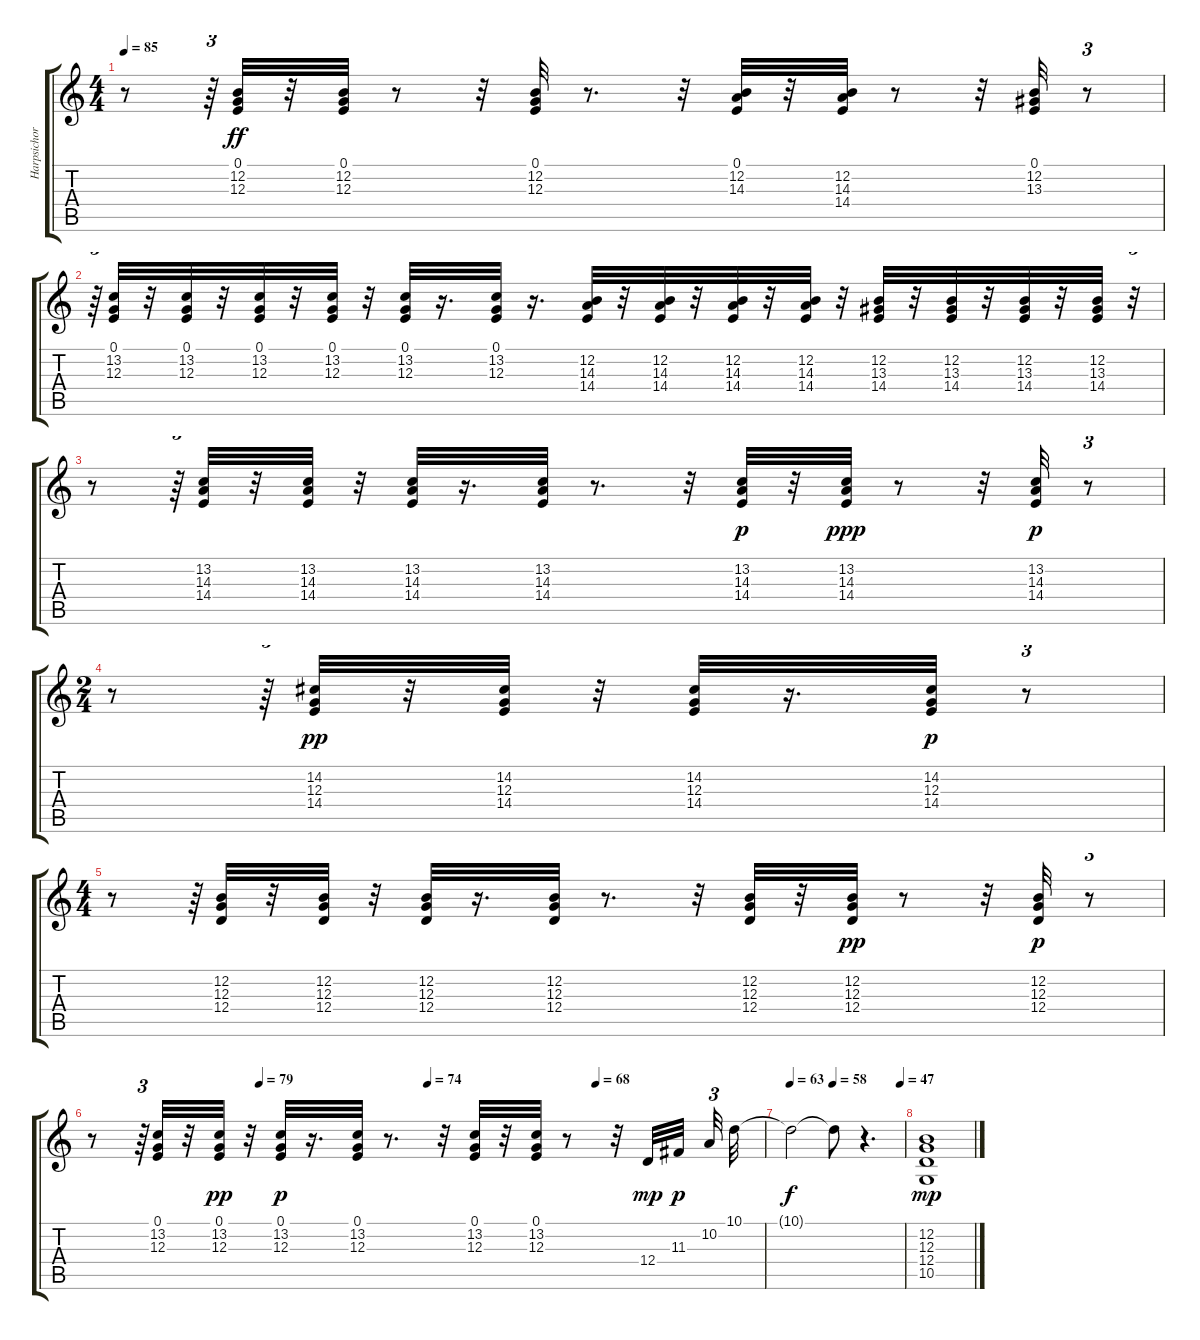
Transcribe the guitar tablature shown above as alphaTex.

\track ("Harpsichord" "Harpsichor") {instrument harpsichord}
\staff {score tabs}
\tuning (E4 B3 G3 D3 A2 E2) {hide}
\ts (4 4)
\tempo 85
\clef g2
\ks c
r.8{dy ff} r.64{tu (3 2)} (0.1 12.2 12.3).32 r.32 (0.1 12.2 12.3).32 r.8 r.32 (0.1 12.2 12.3).32 r.8{d} r.32 (0.1 12.2 14.3).32 r.32 (12.2 14.3 14.4).32 r.8 r.32 (0.1 12.2 13.3).32 r.8{tu (3 2)} |
r.64{tu (3 2)} (0.1 13.2 12.3).32 r.32 (0.1 13.2 12.3).32 r.32 (0.1 13.2 12.3).32 r.32 (0.1 13.2 12.3).32 r.32 (0.1 13.2 12.3).32 r.16{d} (0.1 13.2 12.3).32 r.16{d} (12.2 14.3 14.4).32 r.32 (12.2 14.3 14.4).32 r.32 (12.2 14.3 14.4).32 r.32 (12.2 14.3 14.4).32 r.32 (12.2 13.3 14.4).32 r.32 (12.2 13.3 14.4).32 r.32 (12.2 13.3 14.4).32 r.32 (12.2 13.3 14.4).32 r.32{tu (3 2)} |
r.8 r.64{tu (3 2)} (13.2 14.3 14.4).32 r.32 (13.2 14.3 14.4).32 r.32 (13.2 14.3 14.4).32 r.16{d} (13.2 14.3 14.4).32 r.8{d} r.32 (13.2 14.3 14.4).32{dy p} r.32 (13.2 14.3 14.4).32{dy ppp} r.8 r.32 (13.2 14.3 14.4).32{dy p} r.8{tu (3 2)} |
\ts (2 4)
r.8 r.64{tu (3 2)} (14.2 12.3 14.4).32{dy pp} r.32 (14.2 12.3 14.4).32 r.32 (14.2 12.3 14.4).32 r.16{d} (14.2 12.3 14.4).32{dy p} r.8{tu (3 2)} |
\ts (4 4)
r.8 r.64{tu (3 2)} (12.2 12.3 12.4).32 r.32 (12.2 12.3 12.4).32 r.32 (12.2 12.3 12.4).32 r.16{d} (12.2 12.3 12.4).32 r.8{d} r.32 (12.2 12.3 12.4).32 r.32 (12.2 12.3 12.4).32{dy pp} r.8 r.32 (12.2 12.3 12.4).32{dy p} r.8{tu (3 2)} |
\tempo (79 0.25)
\tempo (74 0.5)
\tempo (68 0.75)
r.8 r.64{tu (3 2)} (0.1 13.2 12.3).32 r.32 (0.1 13.2 12.3).32{dy pp} r.32 (0.1 13.2 12.3).32{dy p} r.16{d} (0.1 13.2 12.3).32 r.8{d} r.32 (0.1 13.2 12.3).32 r.32 (0.1 13.2 12.3).32 r.8 r.32 12.4.32{dy mp} 11.3.32{dy p} 10.2.32{tu (3 2)} 10.1.32 |
\tempo 63
\tempo (58 0.375)
\tempo (47 0.96875)
10.1{t}.2{dy f} 10.1{t}.8 r.4{d} |
(12.2 12.3 12.4 10.5).1{dy mp}
